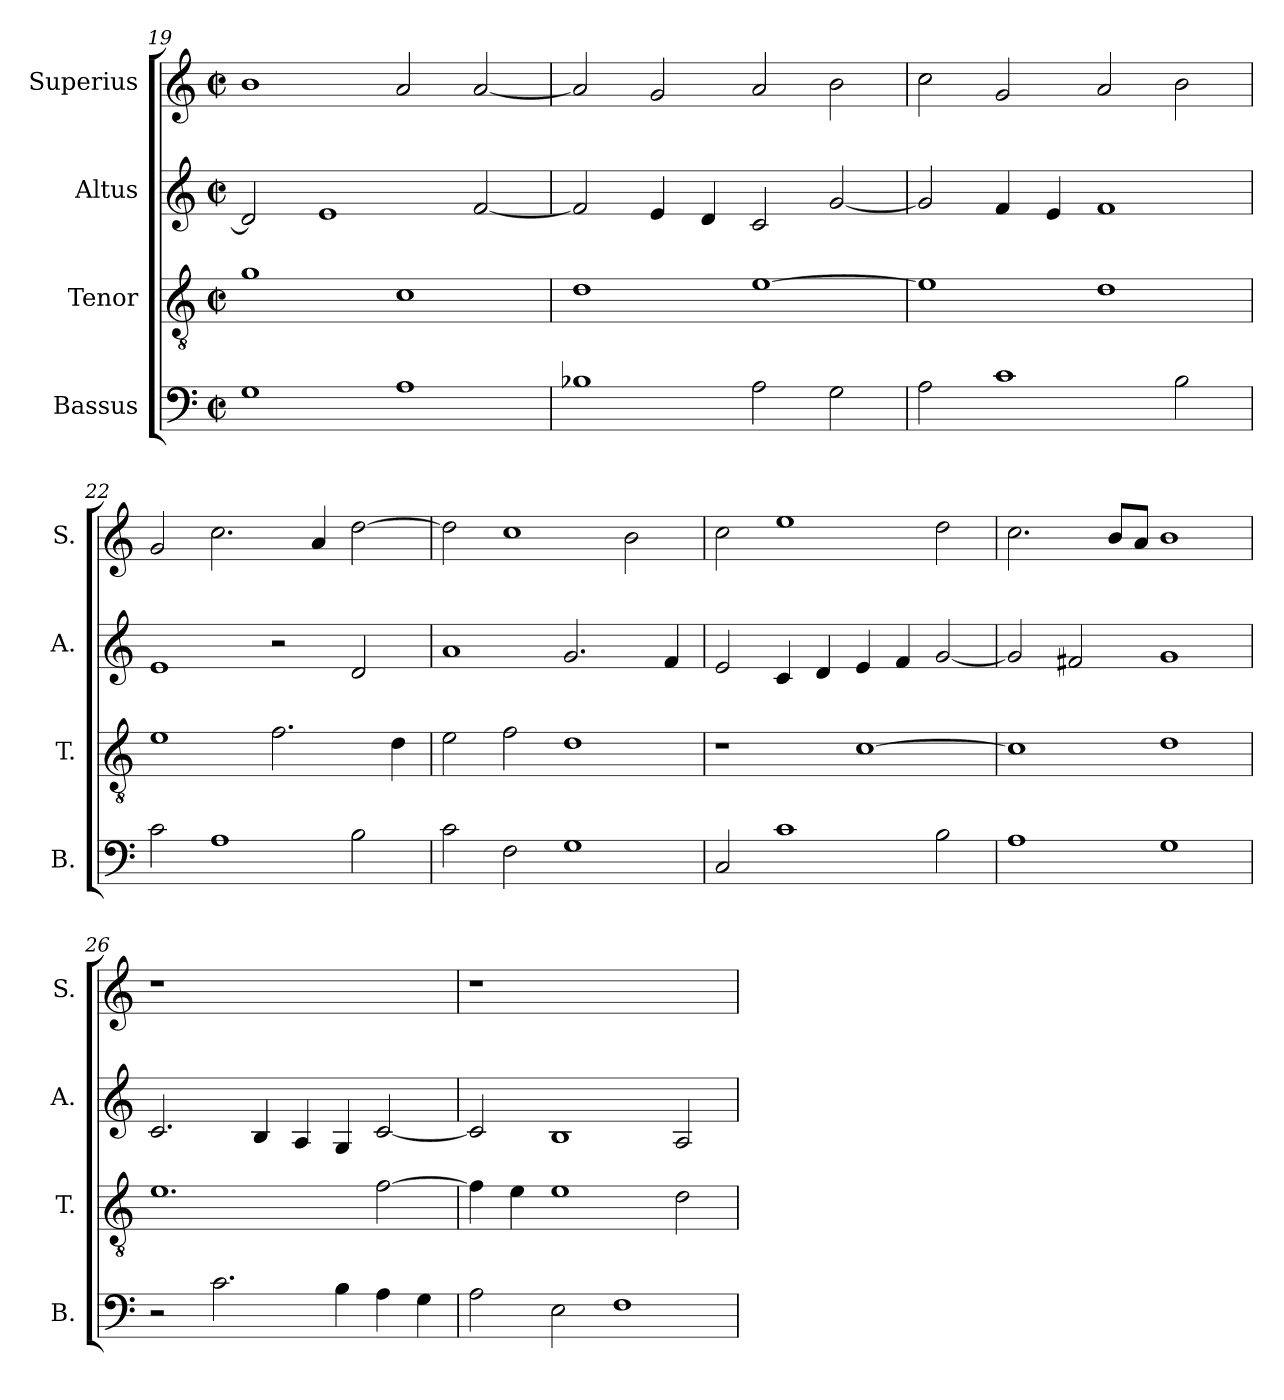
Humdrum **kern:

**kern	**kern	**kern	**kern
*part4	*part3	*part2	*part1
*staff4	*staff3	*staff2	*staff1
*I"Bassus	*I"Tenor	*I"Altus	*I"Superius
*I'B.	*I'T.	*I'A.	*I'S.
*clefF4	*clefGv2	*clefG2	*clefG2
*	*ITrd7c12	*	*
*k[]	*k[]	*k[]	*k[]
*C:	*C:	*C:	*C:
*M2/2	*M2/2	*M2/2	*M2/2
*met(c|)	*met(c|)	*met(c|)	*met(c|)
=19	=19	=19	=19
1Gi	1Gi	2di/]	1bi
.	.	1ei	.
1Ai	1Ci	.	2ai/
.	.	[<2fi/	[<2ai/
!!LO:PB:g=z
=20	=20	=20	=20
1B-Xi	1Di	2fi/]	2ai/]
.	.	4ei/	2gi/
.	.	4di/	.
2Ai\	[>1Ei	2ci/	2ai/
2Gi\	.	[<2gi/	2bi\
=21	=21	=21	=21
2Ai\	1Ei]	2gi/]	2cci\
1ci	.	4fi/	2gi/
.	.	4ei/	.
.	1Di	1fi	2ai/
2Bi\	.	.	2bi\
=22	=22	=22	=22
2ci\	1Ei	1ei	2gi/
1Ai	.	.	2.cci\
.	2.Fi\	2r	.
.	.	.	4ai/
2Bi\	.	2di/	[>2ddi\
.	4Di\	.	.
=23	=23	=23	=23
2ci\	2Ei\	1ai	2ddi\]
2Fi\	2Fi\	.	1cci
1Gi	1Di	2.gi/	.
.	.	.	2bi\
.	.	4fi/	.
=24	=24	=24	=24
2Ci/	1r	2ei/	2cci\
1ci	.	4ci/	1eei
.	.	4di/	.
.	[>1Ci	4ei/	.
.	.	4fi/	.
2Bi\	.	[<2gi/	2ddi\
!!LO:LB:g=z
=25	=25	=25	=25
1Ai	1Ci]	2gi/]	2.cci\
.	.	2f#Xi/	.
.	.	.	8bi/L
.	.	.	8ai/J
1Gi	1Di	1gi	1bi
=26	=26	=26	=26
!	!	!	!LO:N:vis=1
2r	1.Ei	2.ci/	1r
2.ci\	.	.	.
.	.	4Bi/	.
.	.	4Ai/	1ryy
4Bi\	.	4Gi/	.
4Ai\	[>2Fi\	[<2ci/	.
4Gi\	.	.	.
=27	=27	=27	=27
!	!	!	!LO:N:vis=1
2Ai\	4Fi\]	2ci/]	1r
.	4Ei\	.	.
2Ei\	1Ei	1Bi	.
1Fi	.	.	1ryy
.	2Di\	2Ai/	.
=	=	=	=
*-	*-	*-	*-
